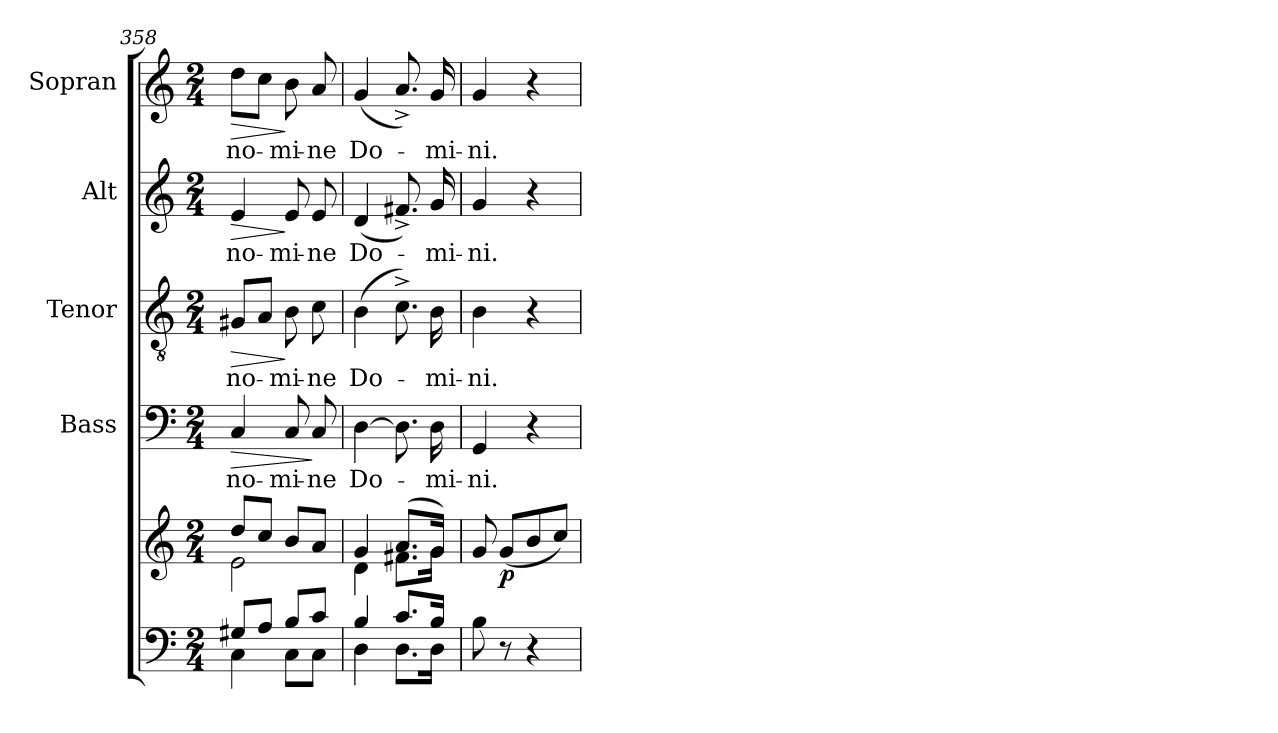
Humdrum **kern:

**kern	**kern	**dynam	**kern	**text	**dynam	**kern	**text	**dynam	**kern	**text	**dynam	**kern	**text	**dynam
*part5	*part5	*part5	*part4	*part4	*part4	*part3	*part3	*part3	*part2	*part2	*part2	*part1	*part1	*part1
*staff6	*staff5	*staff5/6	*staff4	*staff4	*staff4	*staff3	*staff3	*staff3	*staff2	*staff2	*staff2	*staff1	*staff1	*staff1
*	*	*	*I"Bass	*	*	*I"Tenor	*	*	*I"Alt	*	*	*I"Sopran	*	*
*	*	*	*I'B.	*	*	*I'T.	*	*	*I'A.	*	*	*I'S.	*	*
*clefF4	*clefG2	*	*clefF4	*	*	*clefGv2	*	*	*clefG2	*	*	*clefG2	*	*
*k[]	*k[]	*	*k[]	*	*	*k[]	*	*	*k[]	*	*	*k[]	*	*
*C:	*C:	*	*C:	*	*	*C:	*	*	*C:	*	*	*C:	*	*
*M2/4	*M2/4	*	*M2/4	*	*	*M2/4	*	*	*M2/4	*	*	*M2/4	*	*
=358	=358	=358	=358	=358	=358	=358	=358	=358	=358	=358	=358	=358	=358	=358
*^	*^	*	*	*	*	*	*	*	*	*	*	*	*	*
!	!	!	!	!	!	!LO:LY:b	!LO:HP:b	!	!LO:LY:b	!LO:HP:b	!	!LO:LY:b	!LO:HP:b	!	!LO:LY:b	!LO:HP:b
8G#X/L	4C\	8dd/L	2e\	.	4C/	no-	>	8G#X/L	no-	>	4e/	no-	>	8dd\L	no-	>
8A/J	.	8cc/J	.	.	.	.	.	8A/J	.	.	.	.	.	8cc\J	.	.
!	!	!	!	!	!	!LO:LY:b	!	!	!LO:LY:b	!	!	!LO:LY:b	!	!	!LO:LY:b	!
8B/L	8C\L	8b/L	.	.	8C/	-mi-	.	8B\	-mi-	]	8e/	-mi-	]	8b\	-mi-	]
!	!	!	!	!	!	!LO:LY:b	!	!	!LO:LY:b	!	!	!LO:LY:b	!	!	!LO:LY:b	!
8c/J	8C\J	8a/J	.	.	8C/	-ne	]	8c\	-ne	.	8e/	-ne	.	8a/	-ne	.
=359	=359	=359	=359	=359	=359	=359	=359	=359	=359	=359	=359	=359	=359	=359	=359	=359
!	!	!	!	!	!	!LO:LY:b	!	!	!LO:LY:b	!	!	!LO:LY:b	!	!	!LO:LY:b	!
4B/	4D\	4g/	4d\	.	[4D\	Do-	.	(>4B\	Do-	.	(<4d/	Do-	.	(<4g/	Do-	.
8.c/L	8.D\L	(>8.a/L	8.f#X\L	.	8.D\]	.	.	8.c^>\)	.	.	8.f#X^>/)	.	.	8.a^>/)	.	.
!	!	!	!	!	!	!LO:LY:b	!	!	!LO:LY:b	!	!	!LO:LY:b	!	!	!LO:LY:b	!
16B/Jk	16D\Jk	16g/Jk)	16g\Jk	.	16D\	-mi-	.	16B\	-mi-	.	16g/	-mi-	.	16g/	-mi-	.
=360	=360	=360	=360	=360	=360	=360	=360	=360	=360	=360	=360	=360	=360	=360	=360	=360
!	!	!	!	!	!	!LO:LY:b	!	!	!LO:LY:b	!	!	!LO:LY:b	!	!	!LO:LY:b	!
*v	*v	*	*	*	*	*	*	*	*	*	*	*	*	*	*	*
*	*v	*v	*	*	*	*	*	*	*	*	*	*	*	*	*
8B\	8g/	.	4GG/	-ni.	.	4B\	-ni.	.	4g/	-ni.	.	4g/	-ni.	.
!	!	!LO:DY:b	!	!	!	!	!	!	!	!	!	!	!	!
8r	(<8g/L	p	.	.	.	.	.	.	.	.	.	.	.	.
4r	8b/	.	4r	.	.	4r	.	.	4r	.	.	4r	.	.
.	8cc/J)	.	.	.	.	.	.	.	.	.	.	.	.	.
=	=	=	=	=	=	=	=	=	=	=	=	=	=	=
*-	*-	*-	*-	*-	*-	*-	*-	*-	*-	*-	*-	*-	*-	*-
